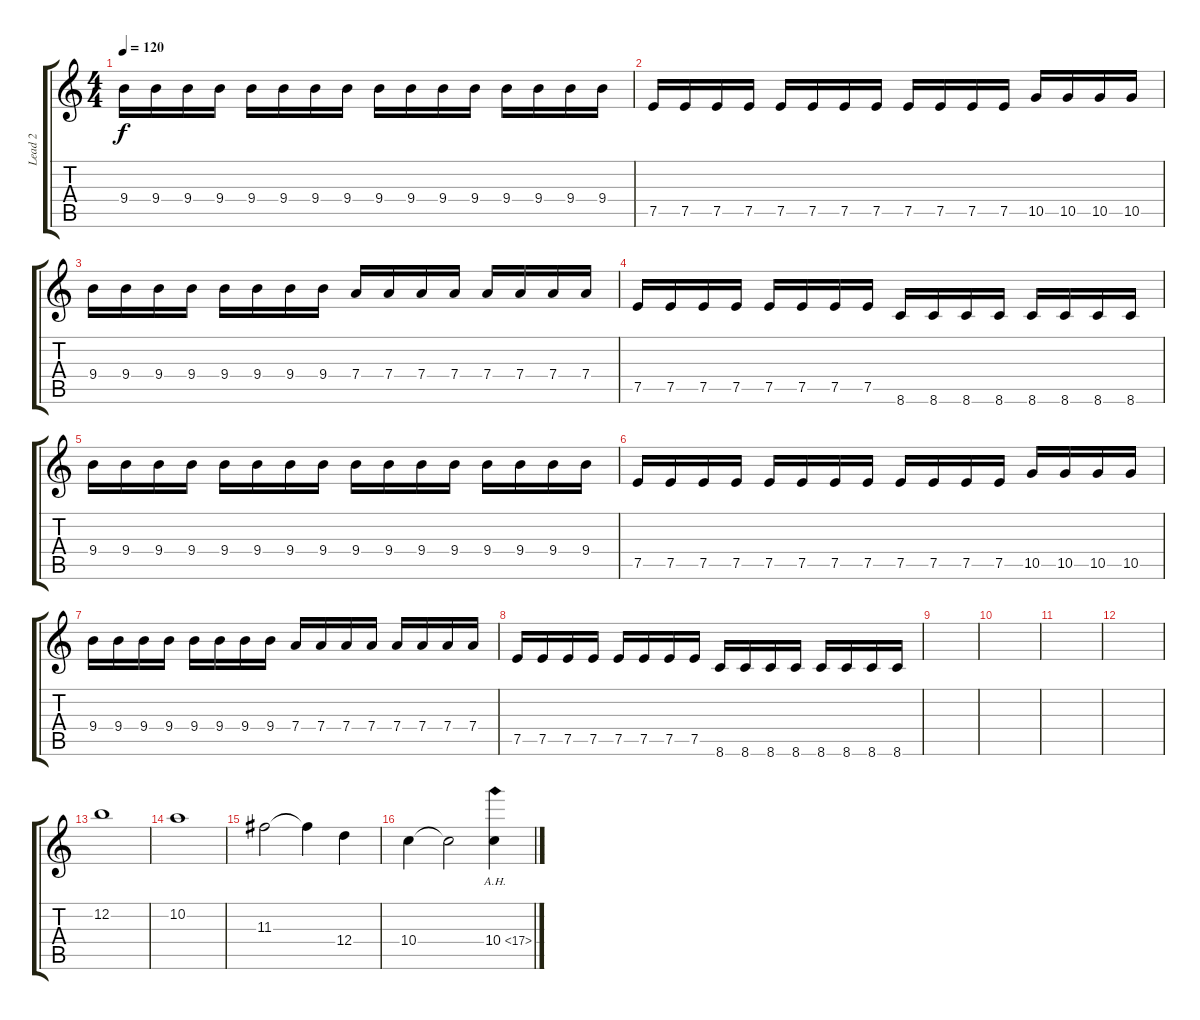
\track ("Lead 2" "Lead 2") {instrument distortionguitar}
\staff {score tabs}
\tuning (E4 B3 G3 D3 A2 E2) {hide}
\ts (4 4)
\tempo 120
\clef g2
\ks c
9.4.16{dy f} 9.4.16 9.4.16 9.4.16 9.4.16 9.4.16 9.4.16 9.4.16 9.4.16 9.4.16 9.4.16 9.4.16 9.4.16 9.4.16 9.4.16 9.4.16 |
7.5.16 7.5.16 7.5.16 7.5.16 7.5.16 7.5.16 7.5.16 7.5.16 7.5.16 7.5.16 7.5.16 7.5.16 10.5.16 10.5.16 10.5.16 10.5.16 |
9.4.16 9.4.16 9.4.16 9.4.16 9.4.16 9.4.16 9.4.16 9.4.16 7.4.16 7.4.16 7.4.16 7.4.16 7.4.16 7.4.16 7.4.16 7.4.16 |
7.5.16 7.5.16 7.5.16 7.5.16 7.5.16 7.5.16 7.5.16 7.5.16 8.6.16 8.6.16 8.6.16 8.6.16 8.6.16 8.6.16 8.6.16 8.6.16 |
9.4.16 9.4.16 9.4.16 9.4.16 9.4.16 9.4.16 9.4.16 9.4.16 9.4.16 9.4.16 9.4.16 9.4.16 9.4.16 9.4.16 9.4.16 9.4.16 |
7.5.16 7.5.16 7.5.16 7.5.16 7.5.16 7.5.16 7.5.16 7.5.16 7.5.16 7.5.16 7.5.16 7.5.16 10.5.16 10.5.16 10.5.16 10.5.16 |
9.4.16 9.4.16 9.4.16 9.4.16 9.4.16 9.4.16 9.4.16 9.4.16 7.4.16 7.4.16 7.4.16 7.4.16 7.4.16 7.4.16 7.4.16 7.4.16 |
7.5.16 7.5.16 7.5.16 7.5.16 7.5.16 7.5.16 7.5.16 7.5.16 8.6.16 8.6.16 8.6.16 8.6.16 8.6.16 8.6.16 8.6.16 8.6.16 |
|
|
|
|
12.2.1 |
10.2.1 |
11.3.2 11.3{t}.4 12.4.4 |
10.4.4 10.4{t}.2 10.4{ah 7}.4
